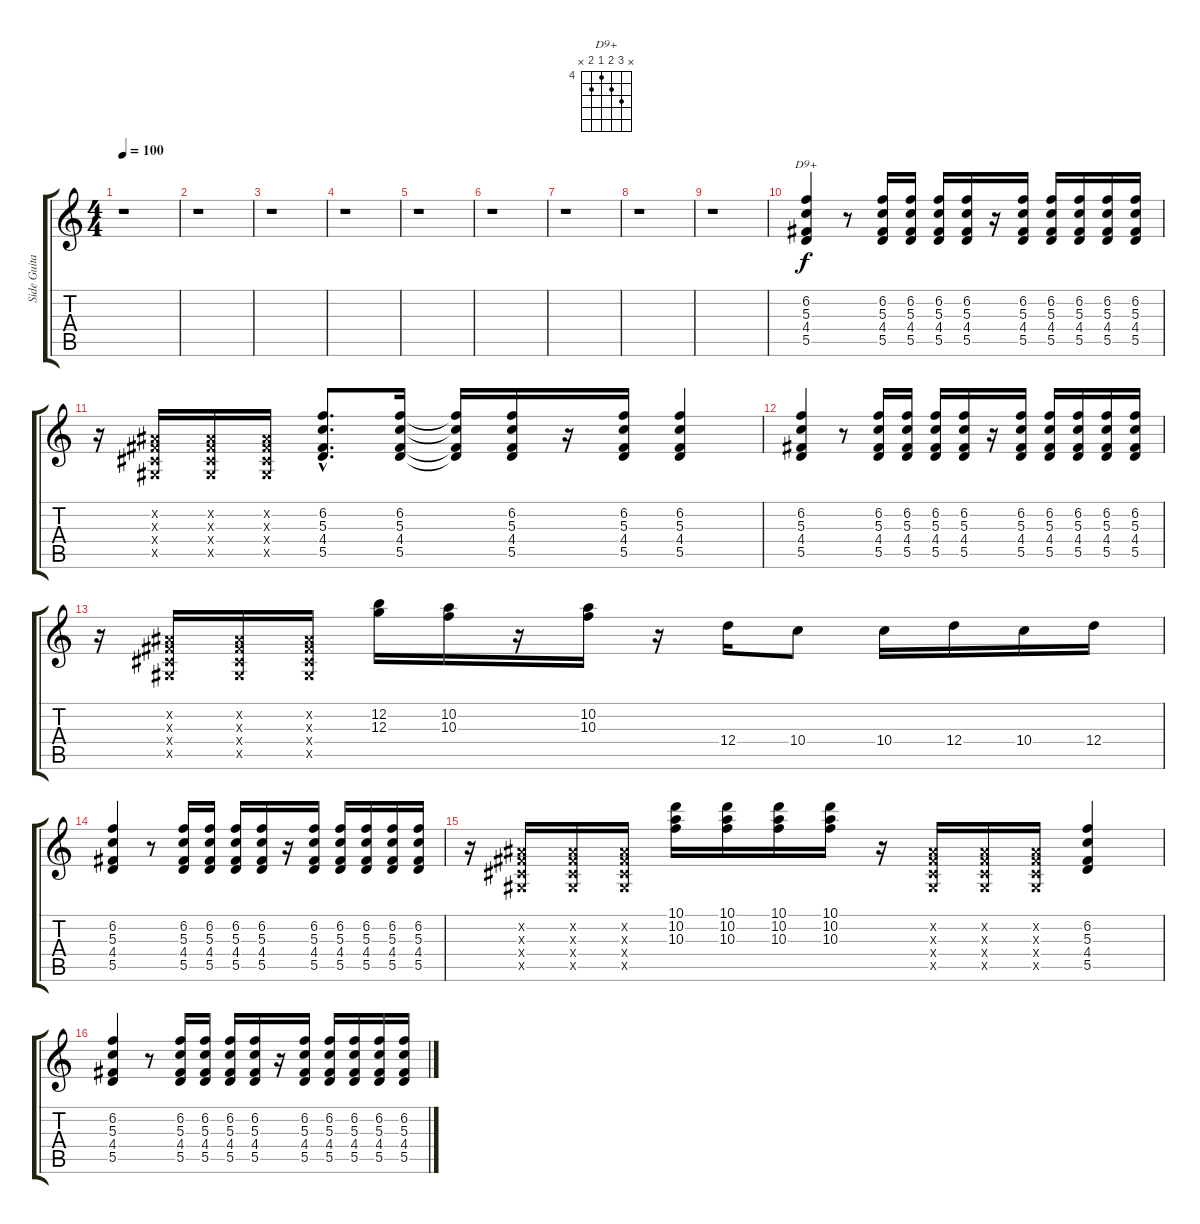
\track ("Side Guitar" "Side Guita") {instrument distortionguitar}
\staff {score tabs}
\tuning (E4 B3 G3 D3 A2 E2) {hide}
\chord ("D9+" x 6 5 4 5 x) {firstfret 4}
\ts (4 4)
\tempo 100
\clef g2
\ks c
r.1{dy f instrument distortionguitar} |
r.1 |
r.1 |
r.1 |
r.1 |
r.1 |
r.1 |
r.1 |
r.1 |
(6.2 5.3 4.4 5.5).4{ch "D9+"} r.8 (6.2 5.3 4.4 5.5).16 (6.2 5.3 4.4 5.5).16 (6.2 5.3 4.4 5.5).16 (6.2 5.3 4.4 5.5).16 r.16 (6.2 5.3 4.4 5.5).16 (6.2 5.3 4.4 5.5).16 (6.2 5.3 4.4 5.5).16 (6.2 5.3 4.4 5.5).16 (6.2 5.3 4.4 5.5).16 |
r.16 (-1.2{x} -1.3{x} -1.4{x} -1.5{x}).16 (-1.2{x} -1.3{x} -1.4{x} -1.5{x}).16 (-1.2{x} -1.3{x} -1.4{x} -1.5{x}).16 (6.2{hac} 5.3{hac} 4.4{hac} 5.5{hac}).8{d} (6.2 5.3 4.4 5.5).16 (6.2{t} 5.3{t} 4.4{t} 5.5{t}).16 (6.2 5.3 4.4 5.5).16 r.16 (6.2 5.3 4.4 5.5).16 (6.2 5.3 4.4 5.5).4 |
(6.2 5.3 4.4 5.5).4 r.8 (6.2 5.3 4.4 5.5).16 (6.2 5.3 4.4 5.5).16 (6.2 5.3 4.4 5.5).16 (6.2 5.3 4.4 5.5).16 r.16 (6.2 5.3 4.4 5.5).16 (6.2 5.3 4.4 5.5).16 (6.2 5.3 4.4 5.5).16 (6.2 5.3 4.4 5.5).16 (6.2 5.3 4.4 5.5).16 |
r.16 (-1.2{x} -1.3{x} -1.4{x} -1.5{x}).16 (-1.2{x} -1.3{x} -1.4{x} -1.5{x}).16 (-1.2{x} -1.3{x} -1.4{x} -1.5{x}).16 (12.2 12.3).16 (10.2 10.3).16 r.16 (10.2 10.3).16 r.16 12.4.16 10.4.8 10.4.16 12.4.16 10.4.16 12.4.16 |
(6.2 5.3 4.4 5.5).4 r.8 (6.2 5.3 4.4 5.5).16 (6.2 5.3 4.4 5.5).16 (6.2 5.3 4.4 5.5).16 (6.2 5.3 4.4 5.5).16 r.16 (6.2 5.3 4.4 5.5).16 (6.2 5.3 4.4 5.5).16 (6.2 5.3 4.4 5.5).16 (6.2 5.3 4.4 5.5).16 (6.2 5.3 4.4 5.5).16 |
r.16 (-1.2{x} -1.3{x} -1.4{x} -1.5{x}).16 (-1.2{x} -1.3{x} -1.4{x} -1.5{x}).16 (-1.2{x} -1.3{x} -1.4{x} -1.5{x}).16 (10.1 10.2 10.3).16 (10.1 10.2 10.3).16 (10.1 10.2 10.3).16 (10.1 10.2 10.3).16 r.16 (-1.2{x} -1.3{x} -1.4{x} -1.5{x}).16 (-1.2{x} -1.3{x} -1.4{x} -1.5{x}).16 (-1.2{x} -1.3{x} -1.4{x} -1.5{x}).16 (6.2 5.3 4.4 5.5).4 |
(6.2 5.3 4.4 5.5).4 r.8 (6.2 5.3 4.4 5.5).16 (6.2 5.3 4.4 5.5).16 (6.2 5.3 4.4 5.5).16 (6.2 5.3 4.4 5.5).16 r.16 (6.2 5.3 4.4 5.5).16 (6.2 5.3 4.4 5.5).16 (6.2 5.3 4.4 5.5).16 (6.2 5.3 4.4 5.5).16 (6.2 5.3 4.4 5.5).16
